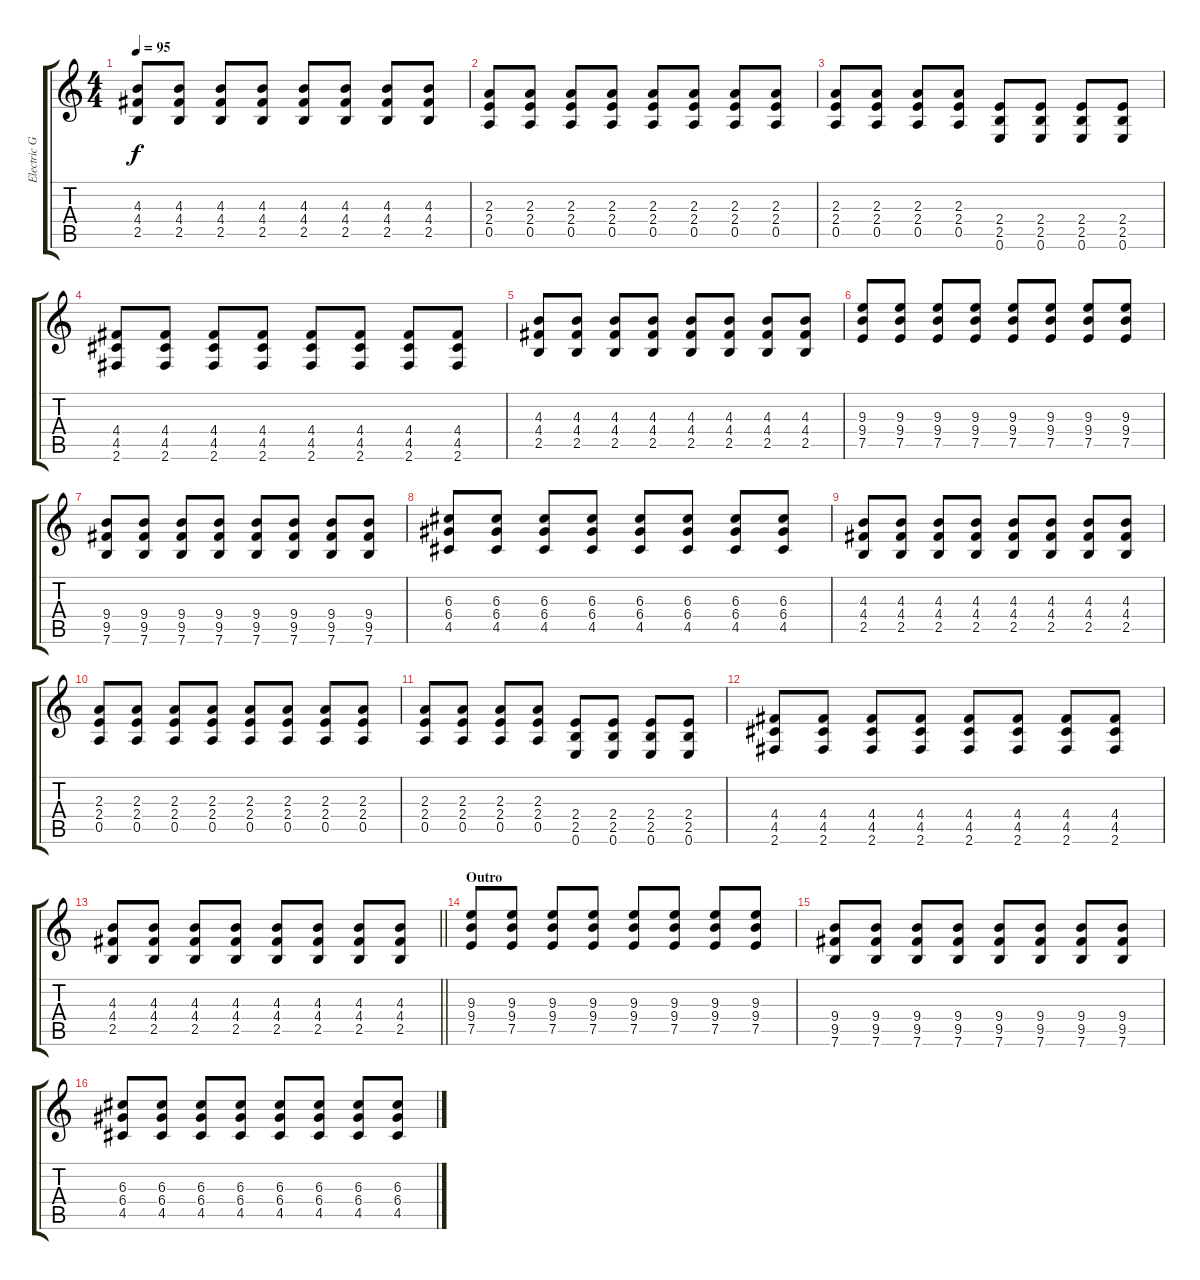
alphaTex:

\track ("Electric Guitar" "Electric G") {instrument overdrivenguitar}
\staff {score tabs}
\tuning (E4 B3 G3 D3 A2 E2) {hide}
\ts (4 4)
\tempo 95
\clef g2
\ks c
(4.3 4.4 2.5).8{dy f} (4.3 4.4 2.5).8 (4.3 4.4 2.5).8 (4.3 4.4 2.5).8 (4.3 4.4 2.5).8 (4.3 4.4 2.5).8 (4.3 4.4 2.5).8 (4.3 4.4 2.5).8 |
(2.3 2.4 0.5).8 (2.3 2.4 0.5).8 (2.3 2.4 0.5).8 (2.3 2.4 0.5).8 (2.3 2.4 0.5).8 (2.3 2.4 0.5).8 (2.3 2.4 0.5).8 (2.3 2.4 0.5).8 |
(2.3 2.4 0.5).8 (2.3 2.4 0.5).8 (2.3 2.4 0.5).8 (2.3 2.4 0.5).8 (2.4 2.5 0.6).8 (2.4 2.5 0.6).8 (2.4 2.5 0.6).8 (2.4 2.5 0.6).8 |
(4.4 4.5 2.6).8 (4.4 4.5 2.6).8 (4.4 4.5 2.6).8 (4.4 4.5 2.6).8 (4.4 4.5 2.6).8 (4.4 4.5 2.6).8 (4.4 4.5 2.6).8 (4.4 4.5 2.6).8 |
(4.3 4.4 2.5).8 (4.3 4.4 2.5).8 (4.3 4.4 2.5).8 (4.3 4.4 2.5).8 (4.3 4.4 2.5).8 (4.3 4.4 2.5).8 (4.3 4.4 2.5).8 (4.3 4.4 2.5).8 |
(9.3 9.4 7.5).8 (9.3 9.4 7.5).8 (9.3 9.4 7.5).8 (9.3 9.4 7.5).8 (9.3 9.4 7.5).8 (9.3 9.4 7.5).8 (9.3 9.4 7.5).8 (9.3 9.4 7.5).8 |
(9.4 9.5 7.6).8 (9.4 9.5 7.6).8 (9.4 9.5 7.6).8 (9.4 9.5 7.6).8 (9.4 9.5 7.6).8 (9.4 9.5 7.6).8 (9.4 9.5 7.6).8 (9.4 9.5 7.6).8 |
(6.3 6.4 4.5).8 (6.3 6.4 4.5).8 (6.3 6.4 4.5).8 (6.3 6.4 4.5).8 (6.3 6.4 4.5).8 (6.3 6.4 4.5).8 (6.3 6.4 4.5).8 (6.3 6.4 4.5).8 |
(4.3 4.4 2.5).8 (4.3 4.4 2.5).8 (4.3 4.4 2.5).8 (4.3 4.4 2.5).8 (4.3 4.4 2.5).8 (4.3 4.4 2.5).8 (4.3 4.4 2.5).8 (4.3 4.4 2.5).8 |
(2.3 2.4 0.5).8 (2.3 2.4 0.5).8 (2.3 2.4 0.5).8 (2.3 2.4 0.5).8 (2.3 2.4 0.5).8 (2.3 2.4 0.5).8 (2.3 2.4 0.5).8 (2.3 2.4 0.5).8 |
(2.3 2.4 0.5).8 (2.3 2.4 0.5).8 (2.3 2.4 0.5).8 (2.3 2.4 0.5).8 (2.4 2.5 0.6).8 (2.4 2.5 0.6).8 (2.4 2.5 0.6).8 (2.4 2.5 0.6).8 |
(4.4 4.5 2.6).8 (4.4 4.5 2.6).8 (4.4 4.5 2.6).8 (4.4 4.5 2.6).8 (4.4 4.5 2.6).8 (4.4 4.5 2.6).8 (4.4 4.5 2.6).8 (4.4 4.5 2.6).8 |
\barLineRight lightlight
(4.3 4.4 2.5).8 (4.3 4.4 2.5).8 (4.3 4.4 2.5).8 (4.3 4.4 2.5).8 (4.3 4.4 2.5).8 (4.3 4.4 2.5).8 (4.3 4.4 2.5).8 (4.3 4.4 2.5).8 |
\section ("" "Outro")
(9.3 9.4 7.5).8 (9.3 9.4 7.5).8 (9.3 9.4 7.5).8 (9.3 9.4 7.5).8 (9.3 9.4 7.5).8 (9.3 9.4 7.5).8 (9.3 9.4 7.5).8 (9.3 9.4 7.5).8 |
(9.4 9.5 7.6).8 (9.4 9.5 7.6).8 (9.4 9.5 7.6).8 (9.4 9.5 7.6).8 (9.4 9.5 7.6).8 (9.4 9.5 7.6).8 (9.4 9.5 7.6).8 (9.4 9.5 7.6).8 |
(6.3 6.4 4.5).8 (6.3 6.4 4.5).8 (6.3 6.4 4.5).8 (6.3 6.4 4.5).8 (6.3 6.4 4.5).8 (6.3 6.4 4.5).8 (6.3 6.4 4.5).8 (6.3 6.4 4.5).8
